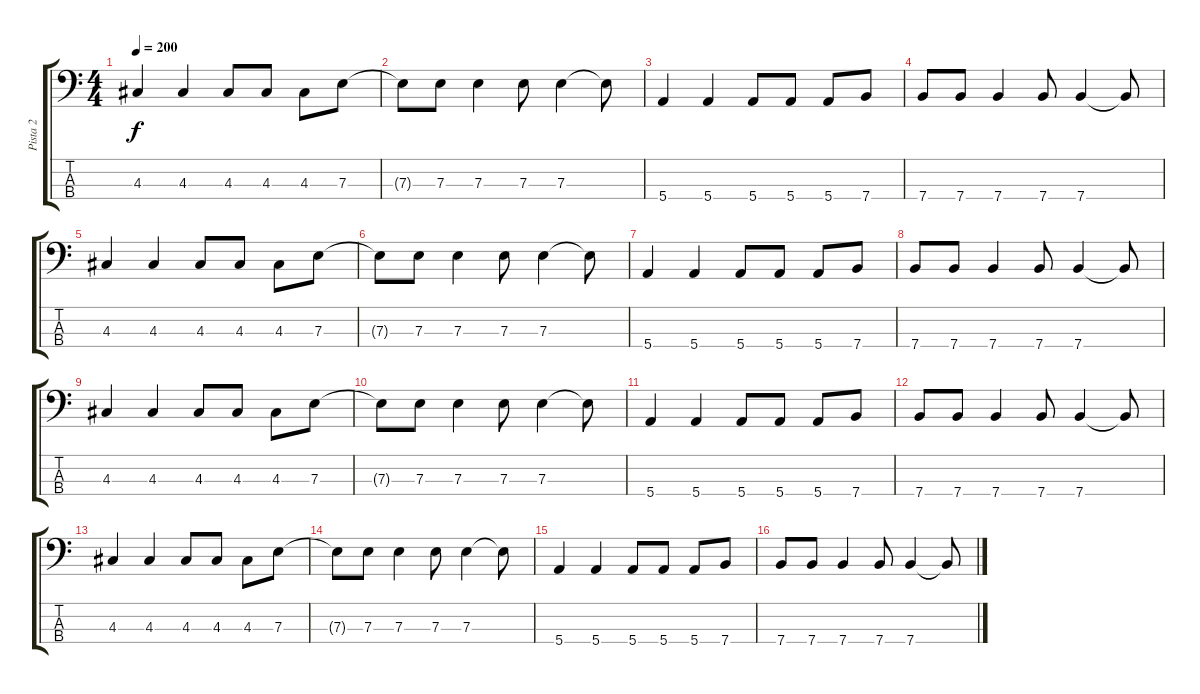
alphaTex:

\track ("Pista 2" "Pista 2") {instrument electricbassfinger}
\staff {score tabs}
\tuning (G2 D2 A1 E1) {hide}
\ts (4 4)
\tempo 200
\clef f4
\ks c
4.3.4{dy f} 4.3.4 4.3.8 4.3.8 4.3.8 7.3.8 |
7.3{t}.8 7.3.8 7.3.4 7.3.8 7.3.4 7.3{t}.8 |
5.4.4 5.4.4 5.4.8 5.4.8 5.4.8 7.4.8 |
7.4.8 7.4.8 7.4.4 7.4.8 7.4.4 7.4{t}.8 |
4.3.4 4.3.4 4.3.8 4.3.8 4.3.8 7.3.8 |
7.3{t}.8 7.3.8 7.3.4 7.3.8 7.3.4 7.3{t}.8 |
5.4.4 5.4.4 5.4.8 5.4.8 5.4.8 7.4.8 |
7.4.8 7.4.8 7.4.4 7.4.8 7.4.4 7.4{t}.8 |
4.3.4 4.3.4 4.3.8 4.3.8 4.3.8 7.3.8 |
7.3{t}.8 7.3.8 7.3.4 7.3.8 7.3.4 7.3{t}.8 |
5.4.4 5.4.4 5.4.8 5.4.8 5.4.8 7.4.8 |
7.4.8 7.4.8 7.4.4 7.4.8 7.4.4 7.4{t}.8 |
4.3.4 4.3.4 4.3.8 4.3.8 4.3.8 7.3.8 |
7.3{t}.8 7.3.8 7.3.4 7.3.8 7.3.4 7.3{t}.8 |
5.4.4 5.4.4 5.4.8 5.4.8 5.4.8 7.4.8 |
7.4.8 7.4.8 7.4.4 7.4.8 7.4.4 7.4{t}.8
